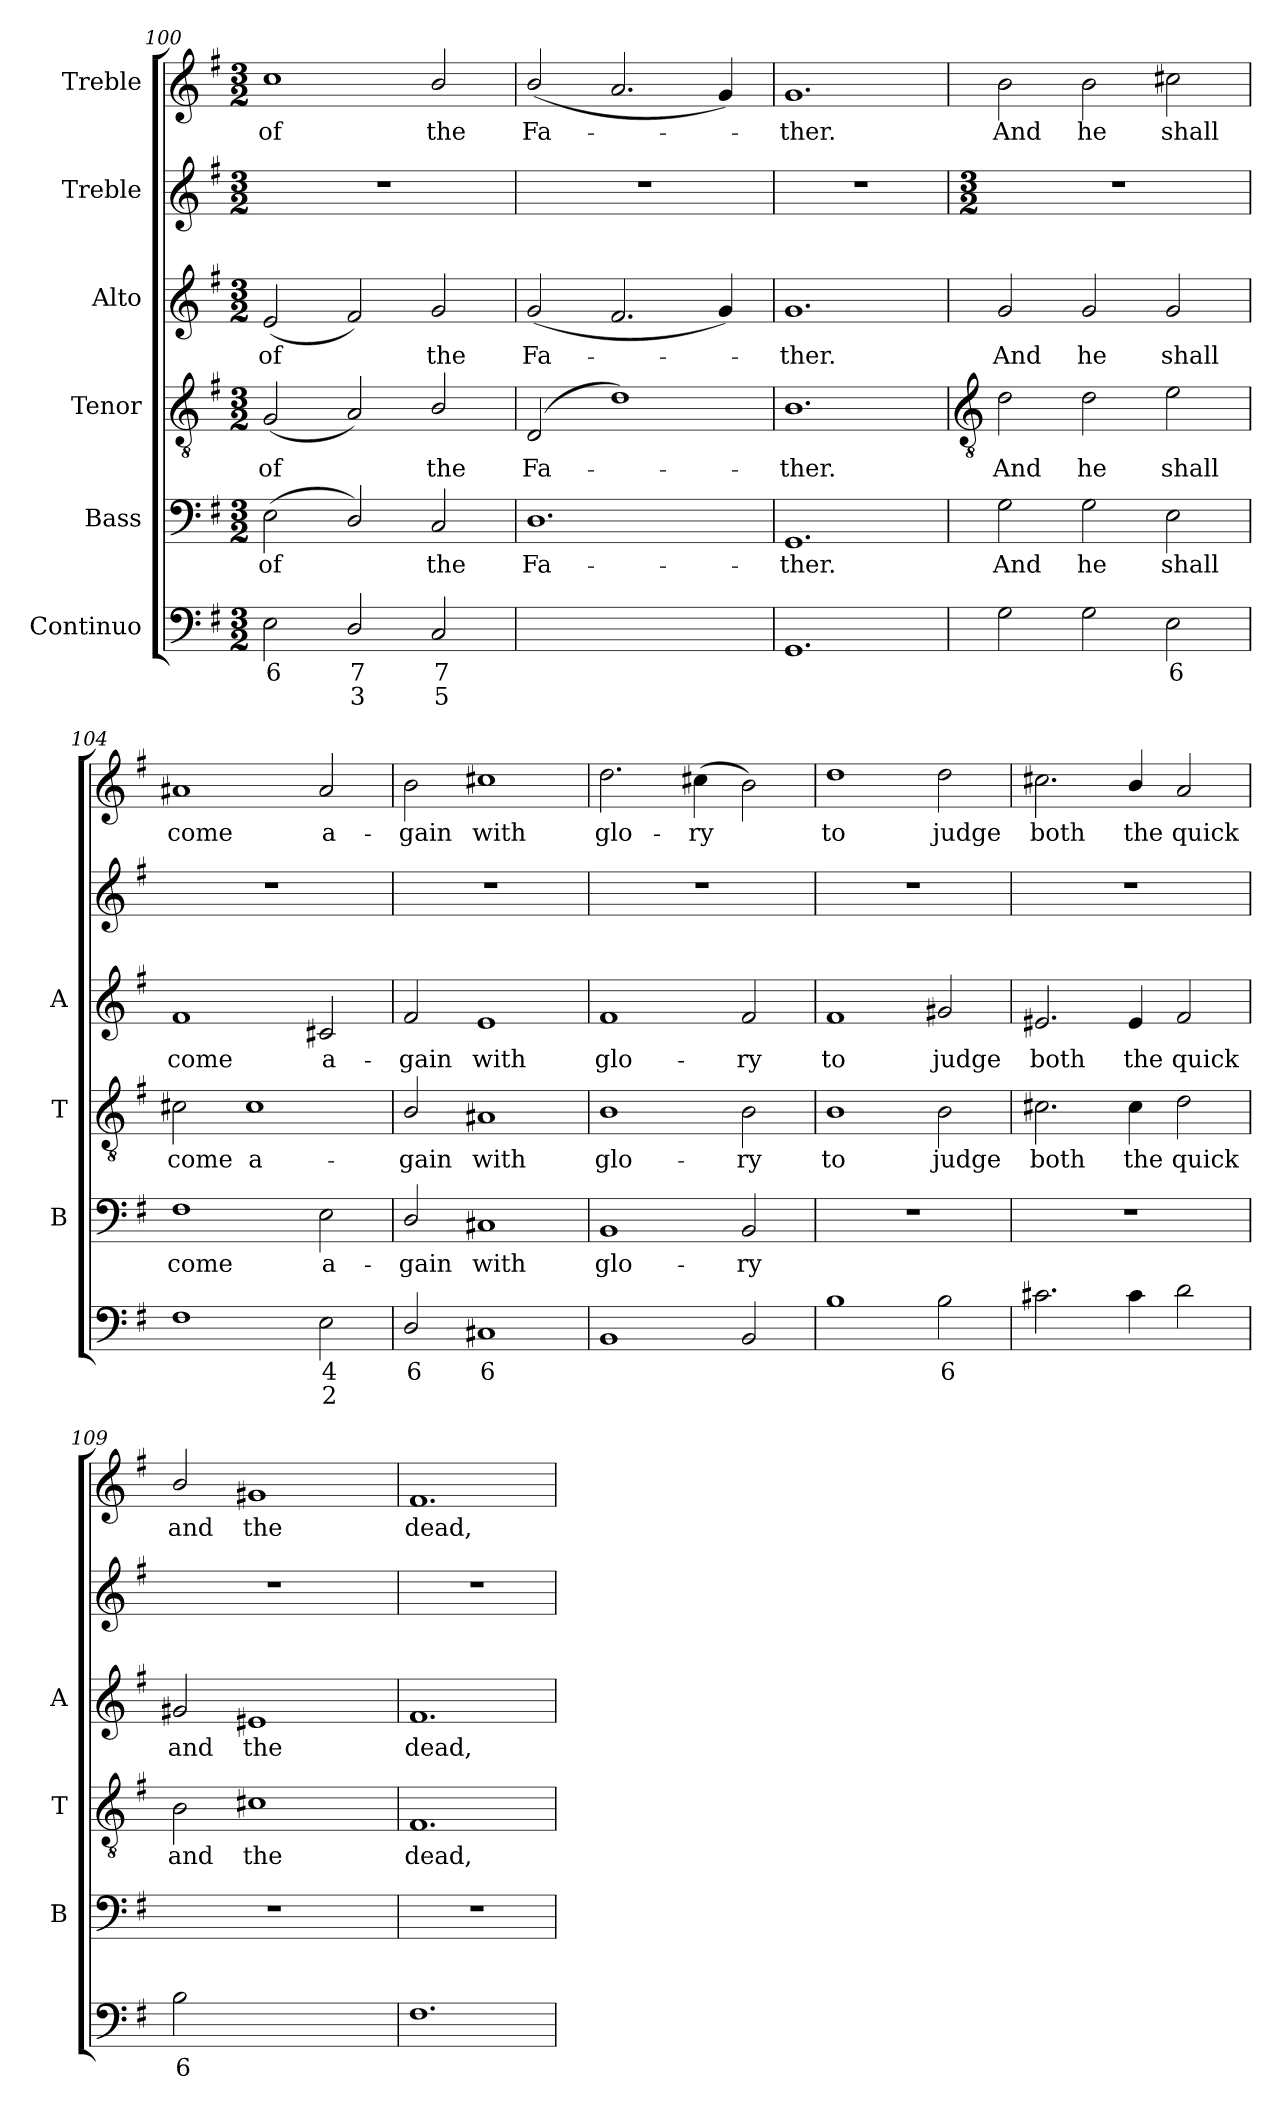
**kern	**text	**text	**kern	**text	**kern	**text	**kern	**text	**kern	**kern	**text
*part6	*part6	*part6	*part5	*part5	*part4	*part4	*part3	*part3	*part2	*part1	*part1
*staff6	*staff6	*staff6	*staff5	*staff5	*staff4	*staff4	*staff3	*staff3	*staff2	*staff1	*staff1
*I"Continuo	*	*	*I"Bass	*	*I"Tenor	*	*I"Alto	*	*I"Treble	*I"Treble	*
*	*	*	*I'B	*	*I'T	*	*I'A	*	*	*	*
*clefF4	*	*	*clefF4	*	*clefGv2	*	*clefG2	*	*clefG2	*clefG2	*
*k[f#]	*	*	*k[f#]	*	*k[f#]	*	*k[f#]	*	*k[f#]	*k[f#]	*
*G:	*	*	*G:	*	*G:	*	*G:	*	*G:	*G:	*
*M3/2	*	*	*M3/2	*	*M3/2	*	*M3/2	*	*M3/2	*M3/2	*
=100	=100	=100	=100	=100	=100	=100	=100	=100	=100	=100	=100
!	!LO:LY:b	!	!	!LO:LY:b	!	!LO:LY:b	!	!LO:LY:b	!	!	!LO:LY:b
2E	6	.	(<2E	of	(<2G	of	(<2e	of	1.r	1cc	of
!	!LO:LY:b	!LO:LY:b	!	!	!	!	!	!	!	!	!
2D/	7	3	2D/)	.	2A)	.	2f#)	.	.	.	.
!	!LO:LY:b	!LO:LY:b	!	!LO:LY:b	!	!LO:LY:b	!	!LO:LY:b	!	!	!LO:LY:b
2C	7	5	2C	the	2B/	the	2g	the	.	2b/	the
=101	=101	=101	=101	=101	=101	=101	=101	=101	=101	=101	=101
!	!LO:LY:b	!LO:LY:b	!	!LO:LY:b	!	!LO:LY:b	!	!LO:LY:b	!	!	!LO:LY:b
[2Dyy	6	4	1.D	Fa-	(2D	Fa-	(<2g	Fa-	1.r	(<2b/	Fa-
!	!LO:LY:b	!LO:LY:b	!	!	!	!	!	!	!	!	!
1Dyy]	5	3	.	.	1d)	.	2.f#	.	.	2.a	.
.	.	.	.	.	.	.	4g)	.	.	4g)	.
=102	=102	=102	=102	=102	=102	=102	=102	=102	=102	=102	=102
!	!	!	!	!LO:LY:b	!	!LO:LY:b	!	!LO:LY:b	!	!	!LO:LY:b
1.GG	.	.	1.GG	-ther.	1.B	ther.	1.g	ther.	1.r	1.g	ther.
!!LO:LB:g=z
=103	=103	=103	=103	=103	=103	=103	=103	=103	=103	=103	=103
*	*	*	*	*	*clefGv2	*	*	*	*	*	*
*	*	*	*	*	*	*	*	*	*M3/2	*	*
!	!	!	!	!LO:LY:b	!	!LO:LY:b	!	!LO:LY:b	!	!	!LO:LY:b
2G	.	.	2G	And	2d	And	2g	And	1.r	2b	And
!	!	!	!	!LO:LY:b	!	!LO:LY:b	!	!LO:LY:b	!	!	!LO:LY:b
2G	.	.	2G	he	2d	he	2g	he	.	2b	he
!	!LO:LY:b	!	!	!LO:LY:b	!	!LO:LY:b	!	!LO:LY:b	!	!	!LO:LY:b
2E	6	.	2E	shall	2e	shall	2g	shall	.	2cc#X	shall
=104	=104	=104	=104	=104	=104	=104	=104	=104	=104	=104	=104
!	!	!	!	!LO:LY:b	!	!LO:LY:b	!	!LO:LY:b	!	!	!LO:LY:b
1F#	.	.	1F#	come	2c#X	come	1f#	come	1.r	1a#X	come
!	!	!	!	!	!	!LO:LY:b	!	!	!	!	!
.	.	.	.	.	1c#	a-	.	.	.	.	.
!	!LO:LY:b	!LO:LY:b	!	!LO:LY:b	!	!	!	!LO:LY:b	!	!	!LO:LY:b
2E	4	2	2E	a-	.	.	2c#X	a-	.	2a#	a-
=105	=105	=105	=105	=105	=105	=105	=105	=105	=105	=105	=105
!	!LO:LY:b	!	!	!LO:LY:b	!	!LO:LY:b	!	!LO:LY:b	!	!	!LO:LY:b
2D/	6	.	2D/	-gain	2B/	-gain	2f#	-gain	1.r	2b	-gain
!	!LO:LY:b	!	!	!LO:LY:b	!	!LO:LY:b	!	!LO:LY:b	!	!	!LO:LY:b
1C#X	6	.	1C#X	with	1A#X	with	1e	with	.	1cc#X	with
=106	=106	=106	=106	=106	=106	=106	=106	=106	=106	=106	=106
!	!	!	!	!LO:LY:b	!	!LO:LY:b	!	!LO:LY:b	!	!	!LO:LY:b
1BB	.	.	1BB	glo-	1B	glo-	1f#	glo-	1.r	2.dd	glo-
!	!	!	!	!	!	!	!	!	!	!	!LO:LY:b
.	.	.	.	.	.	.	.	.	.	(>4cc#X	-ry
!	!	!	!	!LO:LY:b	!	!LO:LY:b	!	!LO:LY:b	!	!	!
2BB	.	.	2BB	-ry	2B	-ry	2f#	-ry	.	2b)	.
=107	=107	=107	=107	=107	=107	=107	=107	=107	=107	=107	=107
!	!	!	!LO:N:vis=1	!	!	!LO:LY:b	!	!LO:LY:b	!	!	!LO:LY:b
1B	.	.	1.r	.	1B	to	1f#	to	1.r	1dd	to
!	!LO:LY:b	!	!	!	!	!LO:LY:b	!	!LO:LY:b	!	!	!LO:LY:b
2B	6	.	.	.	2B	judge	2g#X	judge	.	2dd	judge
=108	=108	=108	=108	=108	=108	=108	=108	=108	=108	=108	=108
!	!	!	!LO:N:vis=1	!	!	!LO:LY:b	!	!LO:LY:b	!	!	!LO:LY:b
2.c#X	.	.	1.r	.	2.c#X	both	2.e#X	both	1.r	2.cc#X	both
!	!	!	!	!	!	!LO:LY:b	!	!LO:LY:b	!	!	!LO:LY:b
4c#	.	.	.	.	4c#	the	4e#	the	.	4b/	the
!	!	!	!	!	!	!LO:LY:b	!	!LO:LY:b	!	!	!LO:LY:b
2d	.	.	.	.	2d	quick	2f#	quick	.	2a	quick
=109	=109	=109	=109	=109	=109	=109	=109	=109	=109	=109	=109
!	!LO:LY:b	!	!LO:N:vis=1	!	!	!LO:LY:b	!	!LO:LY:b	!	!	!LO:LY:b
2B	6	.	1.r	.	2B	and	2g#X	and	1.r	2b/	and
!	!LO:LY:b	!LO:LY:b	!	!	!	!LO:LY:b	!	!LO:LY:b	!	!	!LO:LY:b
[2c#Xyy	6	4	.	.	1c#X	the	1e#X	the	.	1g#X	the
!	!LO:LY:b	!LO:LY:b	!	!	!	!	!	!	!	!	!
2c#yy]	5	3	.	.	.	.	.	.	.	.	.
=110	=110	=110	=110	=110	=110	=110	=110	=110	=110	=110	=110
!	!	!	!LO:N:vis=1	!	!	!LO:LY:b	!	!LO:LY:b	!	!	!LO:LY:b
1.F#	.	.	1.r	.	1.F#	dead,	1.f#	dead,	1.r	1.f#	dead,
=	=	=	=	=	=	=	=	=	=	=	=
*-	*-	*-	*-	*-	*-	*-	*-	*-	*-	*-	*-
